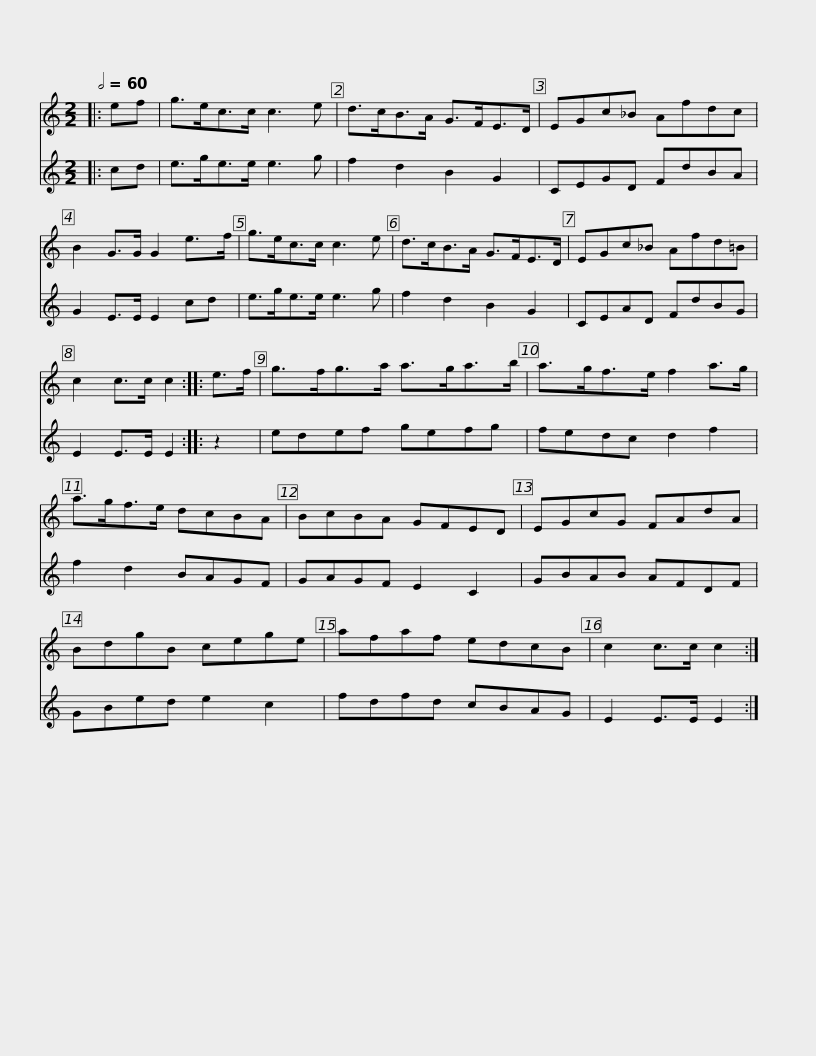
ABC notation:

X:1
%%score 1 2
L:1/8
Q:1/2=60
M:2/2
I:linebreak $
K:C
V:1 treble
V:2 treble
V:1
|: ef | g>ec>c c3 e | d>cB>A G>FE>D | EGc_B Afdc | B2 G>G G2 e>f | %5
 g>ec>c c3 e |$ d>cB>A G>FE>D | EGc_B Afd=B | c2 c>c c2 :: e>f | %10
 g>fg>a a>ga>b |$ a>gf>e f2 a>g | a>gf>e dcBA | BcBA GFED | EGcG FAdA | %15
 BdgB cege |$ afaf edcB | c2 c>c c2 :| %18
V:2
|: cd | e>ge>e e3 g | f2 d2 B2 G2 | CEGD FdBA | G2 E>E E2 cd | %5
 e>ge>e e3 g |$ f2 d2 B2 G2 | CEAD FdBG | E2 E>E E2 :: z2 | %10
 edef gefg |$ fedc d2 f2 | f2 d2 BAGF | GAGF E2 C2 | GBAB AFDF | %15
 GBed e2 c2 |$ fdfd cBAG | E2 E>E E2 :| %18
